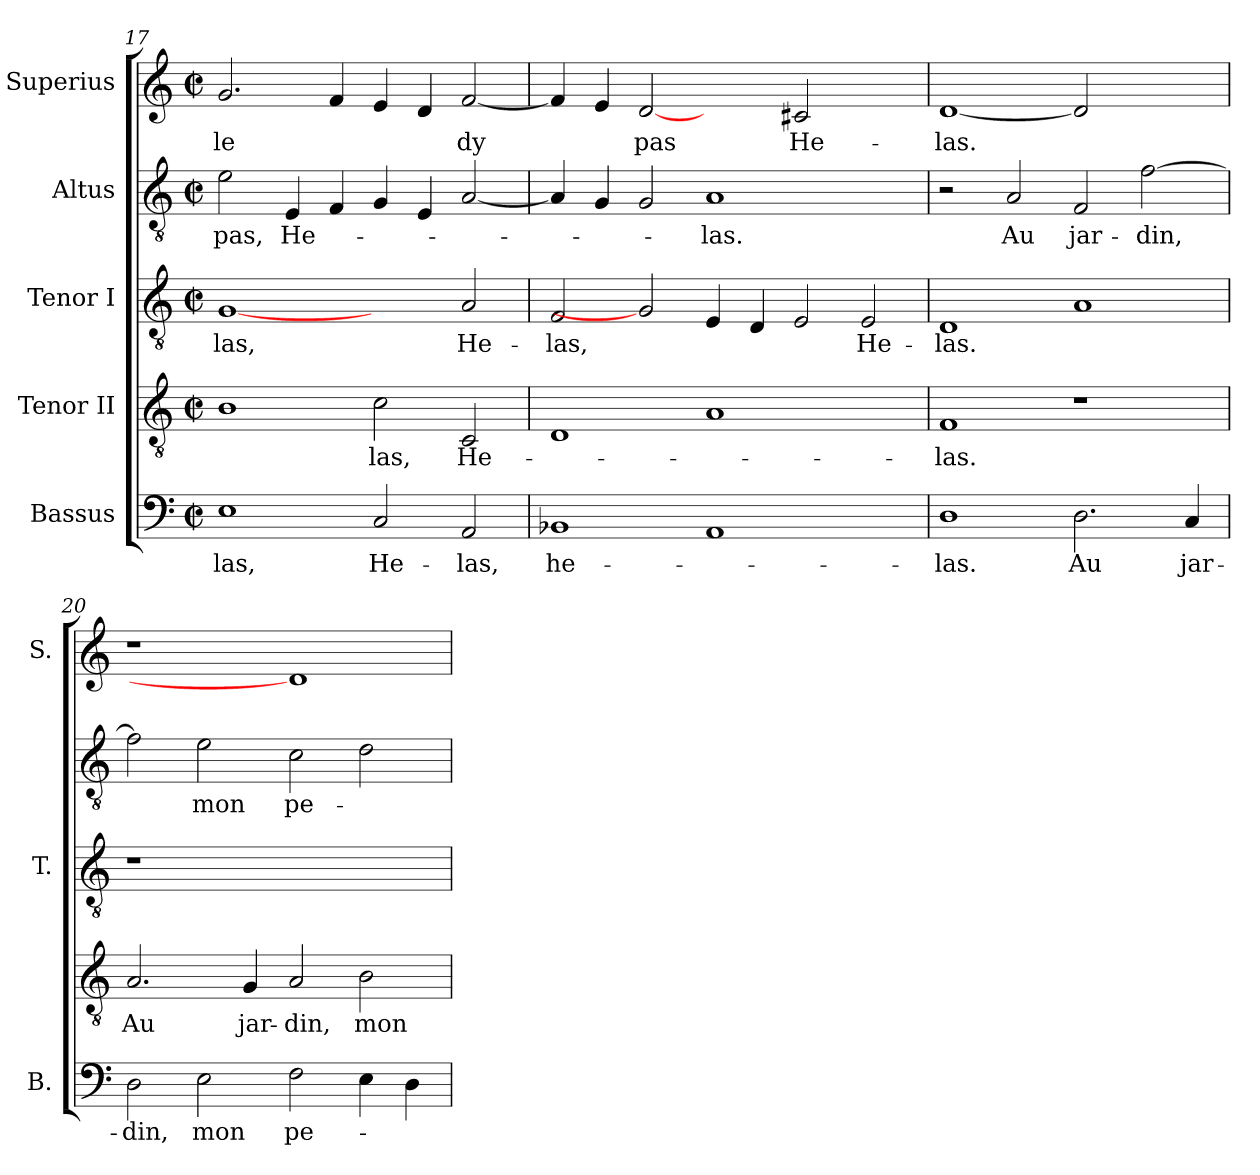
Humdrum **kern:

**kern	**text	**kern	**text	**kern	**text	**kern	**text	**kern	**text
*part5	*part5	*part4	*part4	*part3	*part3	*part2	*part2	*part1	*part1
*staff5	*staff5	*staff4	*staff4	*staff3	*staff3	*staff2	*staff2	*staff1	*staff1
*I"Bassus	*	*I"Tenor II	*	*I"Tenor I	*	*I"Altus	*	*I"Superius	*
*I'B.	*	*	*	*I'T.	*	*	*	*I'S.	*
*clefF4	*	*clefGv2	*	*clefGv2	*	*clefGv2	*	*clefG2	*
*	*	*ITrd7c12	*	*ITrd7c12	*	*ITrd7c12	*	*	*
*k[]	*	*k[]	*	*k[]	*	*k[]	*	*k[]	*
*C:	*	*C:	*	*C:	*	*C:	*	*C:	*
*M2/2	*	*M2/2	*	*M2/2	*	*M2/2	*	*M2/2	*
*met(c|)	*	*met(c|)	*	*met(c|)	*	*met(c|)	*	*met(c|)	*
=17	=17	=17	=17	=17	=17	=17	=17	=17	=17
!	!LO:LY:b:color=#000000	!	!	!	!	!	!	!	!
!	!	!	!	!	!LO:LY:b:color=#000000	!	!	!	!
!	!	!	!	!	!	!	!LO:LY:b:color=#000000	!	!
!	!	!	!	!	!	!	!	!	!LO:LY:b:color=#000000
1Ei	-las,	1BBi	.	[1GGi	-las,	2Ei\	pas,	2.gi/	le
!	!	!	!	!	!	!	!LO:LY:b:color=#000000	!	!
.	.	.	.	.	.	4EEi/	He-	.	.
.	.	.	.	.	.	4FFi/	.	4fi/	.
!	!LO:LY:b:color=#000000	!	!	!	!	!	!	!	!
!	!	!	!LO:LY:b:color=#000000	!	!	!	!	!	!
2Ci/	He-	2Ci\	-las,	2ryy	.	4GGi/	.	4ei/	.
.	.	.	.	.	.	4EEi/	.	4di/	.
!	!LO:LY:b:color=#000000	!	!	!	!	!	!	!	!
!	!	!	!LO:LY:b:color=#000000	!	!	!	!	!	!
!	!	!	!	!	!LO:LY:b:color=#000000	!	!	!	!
!	!	!	!	!	!	!	!	!	!LO:LY:b:color=#000000
2AAi/	-las,	2CCi/	He-	2AAi/	He-	[<2AAi/	.	[<2fi/	dy
!!LO:PB:g=z
=18	=18	=18	=18	=18	=18	=18	=18	=18	=18
!	!LO:LY:b:color=#000000	!	!	!	!	!	!	!	!
!	!	!	!	!	!LO:LY:b:color=#000000	!	!	!	!
1BB-Xi	he-	1DDi	.	2FFi/	-las,	4AAi/]	.	4fi/]	.
.	.	.	.	.	.	4GGi/	.	4ei/	.
!	!	!	!	!	!	!	!	!	!LO:LY:b:color=#000000
.	.	.	.	2GGi]	.	2GGi/	.	[2di	pas
!	!	!	!	!	!	!	!LO:LY:b:color=#000000	!	!
1AAi	.	1AAi	.	4EEi/	.	1AAi	-las.	2ryy	.
.	.	.	.	4DDi/	.	.	.	.	.
!	!	!	!	!	!	!	!	!	!LO:LY:b:color=#000000
.	.	.	.	2EEi/	.	.	.	2c#Xi/	He-
!	!	!	!	!	!LO:LY:b:color=#000000	!	!	!	!
2ryy	.	2ryy	.	2EEi/	He-	2ryy	.	2ryy	.
=19	=19	=19	=19	=19	=19	=19	=19	=19	=19
!	!LO:LY:b:color=#000000	!	!	!	!	!	!	!	!
!	!	!	!LO:LY:b:color=#000000	!	!	!	!	!	!
!	!	!	!	!	!LO:LY:b:color=#000000	!	!	!	!
!	!	!	!	!	!	!	!	!	!LO:LY:b:color=#000000
1Di	-las.	1FFi	-las.	1DDi	-las.	2r	.	[1di	-las.
!	!	!	!	!	!	!	!LO:LY:b:color=#000000	!	!
.	.	.	.	.	.	2AAi/	Au	.	.
!	!LO:LY:b:color=#000000	!	!	!	!	!	!	!	!
!	!	!	!	!	!	!	!LO:LY:b:color=#000000	!	!
2.Di\	Au	1r	.	1AAi	.	2FFi/	jar-	2di]	.
!	!	!	!	!	!	!	!LO:LY:b:color=#000000	!	!
.	.	.	.	.	.	[>2Fi\	-din,	2ryy	.
!	!LO:LY:b:color=#000000	!	!	!	!	!	!	!	!
4Ci/	jar-	.	.	.	.	.	.	.	.
=20	=20	=20	=20	=20	=20	=20	=20	=20	=20
!	!LO:LY:b:color=#000000	!	!	!	!	!	!	!	!
!	!	!	!LO:LY:b:color=#000000	!LO:N:vis=1	!	!	!	!LO:N:vis=1	!
2Di\	-din,	2.AAi/	Au	1r	.	2Fi\]	.	1r	.
!	!LO:LY:b:color=#000000	!	!	!	!	!	!	!	!
!	!	!	!	!	!	!	!LO:LY:b:color=#000000	!	!
2Ei\	mon	.	.	.	.	2Ei\	mon	.	.
!	!	!	!LO:LY:b:color=#000000	!	!	!	!	!	!
.	.	4GGi/	jar-	.	.	.	.	.	.
!	!LO:LY:b:color=#000000	!	!	!	!	!	!	!	!
!	!	!	!LO:LY:b:color=#000000	!	!	!	!	!	!
!	!	!	!	!	!	!	!LO:LY:b:color=#000000	!	!
2Fi\	pe-	2AAi/	-din,	1ryy	.	2Ci\	pe-	1di]	.
!	!	!	!LO:LY:b:color=#000000	!	!	!	!	!	!
4Ei\	.	2BBi\	mon	.	.	2Di\	.	.	.
4Di\	.	.	.	.	.	.	.	.	.
=	=	=	=	=	=	=	=	=	=
*-	*-	*-	*-	*-	*-	*-	*-	*-	*-
